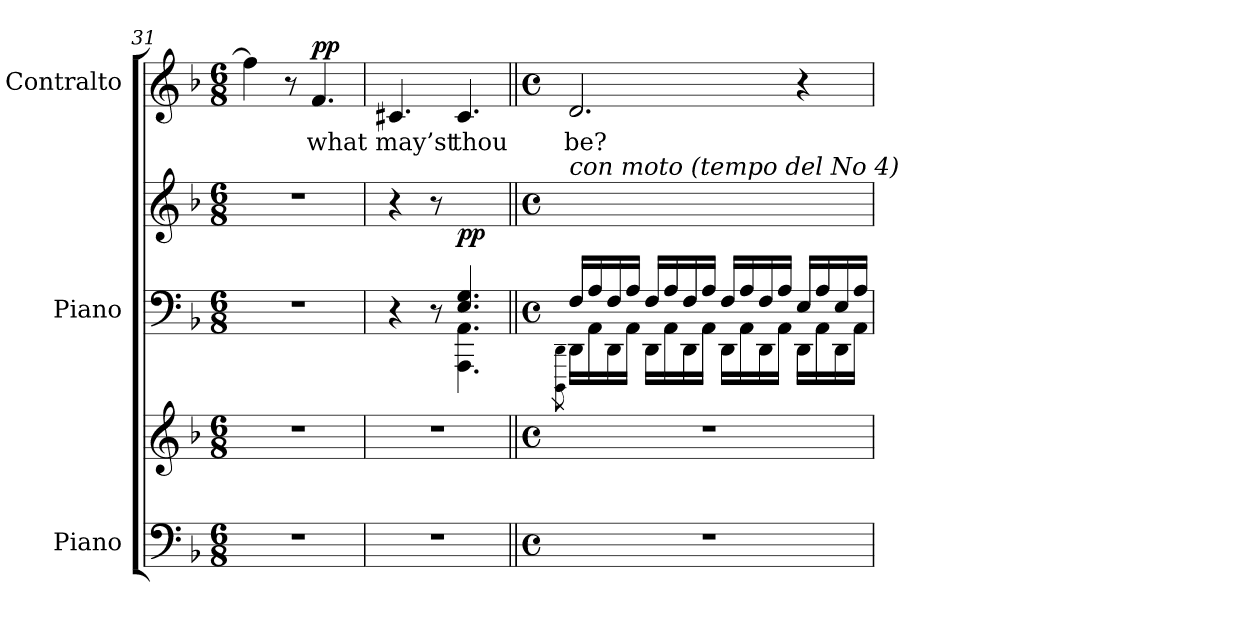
**kern	**kern	**kern	**kern	**dynam	**kern	**text	**dynam
*part3	*part3	*part2	*part2	*part2	*part1	*part1	*part1
*staff5	*staff4	*staff3	*staff2	*staff2/3	*staff1	*staff1	*staff1
*I"Piano	*	*I"Piano	*	*	*I"Contralto	*	*
*I'Pno	*	*I'Pno	*	*	*	*	*
*clefF4	*clefG2	*clefF4	*clefG2	*	*clefG2	*	*
*k[b-]	*k[b-]	*k[b-]	*k[b-]	*	*k[b-]	*	*
*M6/8	*M6/8	*M6/8	*M6/8	*	*M6/8	*	*
=31	=31	=31	=31	=31	=31	=31	=31
2.r	2.r	2.r	2.r	.	4ff\]	.	.
.	.	.	.	.	8r	.	.
!	!	!	!	!	!	!	!LO:DY:a
.	.	.	.	.	4.f/	what	pp
=32	=32	=32	=32	=32	=32	=32	=32
*	*	*^	*	*	*	*	*
2.r	2.r	4.ryy	4r	4r	.	4.c#X/	may’st	.
.	.	.	8r	8r	.	.	.	.
!	!	!	!	!	!LO:DY:b	!	!	!
.	.	4.E/ 4.G/	4.AAA\ 4.AA\	4.ryy	pp	4.c#/	thou	.
=33||	=33||	=33||	=33||	=33||	=33||	=33||	=33||	=33||
*M4/4	*M4/4	*M4/4	*	*M4/4	*	*M4/4	*	*
*met(c)	*met(c)	*met(c)	*	*met(c)	*	*met(c)	*	*
.	.	.	8qDDD\ 8qDD\	.	.	.	.	.
!	!	!	!	!LO:TX:i:t=con moto (tempo del No 4)	!	!	!	!
1r	1r	16F/LL	16DD\LL	1ryy	.	2.d/	be?	.
.	.	16A/	16AA\	.	.	.	.	.
.	.	16F/	16DD\	.	.	.	.	.
.	.	16A/JJ	16AA\JJ	.	.	.	.	.
.	.	16F/LL	16DD\LL	.	.	.	.	.
.	.	16A/	16AA\	.	.	.	.	.
.	.	16F/	16DD\	.	.	.	.	.
.	.	16A/JJ	16AA\JJ	.	.	.	.	.
.	.	16F/LL	16DD\LL	.	.	.	.	.
.	.	16A/	16AA\	.	.	.	.	.
.	.	16F/	16DD\	.	.	.	.	.
.	.	16A/JJ	16AA\JJ	.	.	.	.	.
.	.	16E/LL	16DD\LL	.	.	4r	.	.
.	.	16A/	16AA\	.	.	.	.	.
.	.	16E/	16DD\	.	.	.	.	.
.	.	16A/JJ	16AA\JJ	.	.	.	.	.
*	*	*v	*v	*	*	*	*	*
=	=	=	=	=	=	=	=
*-	*-	*-	*-	*-	*-	*-	*-
